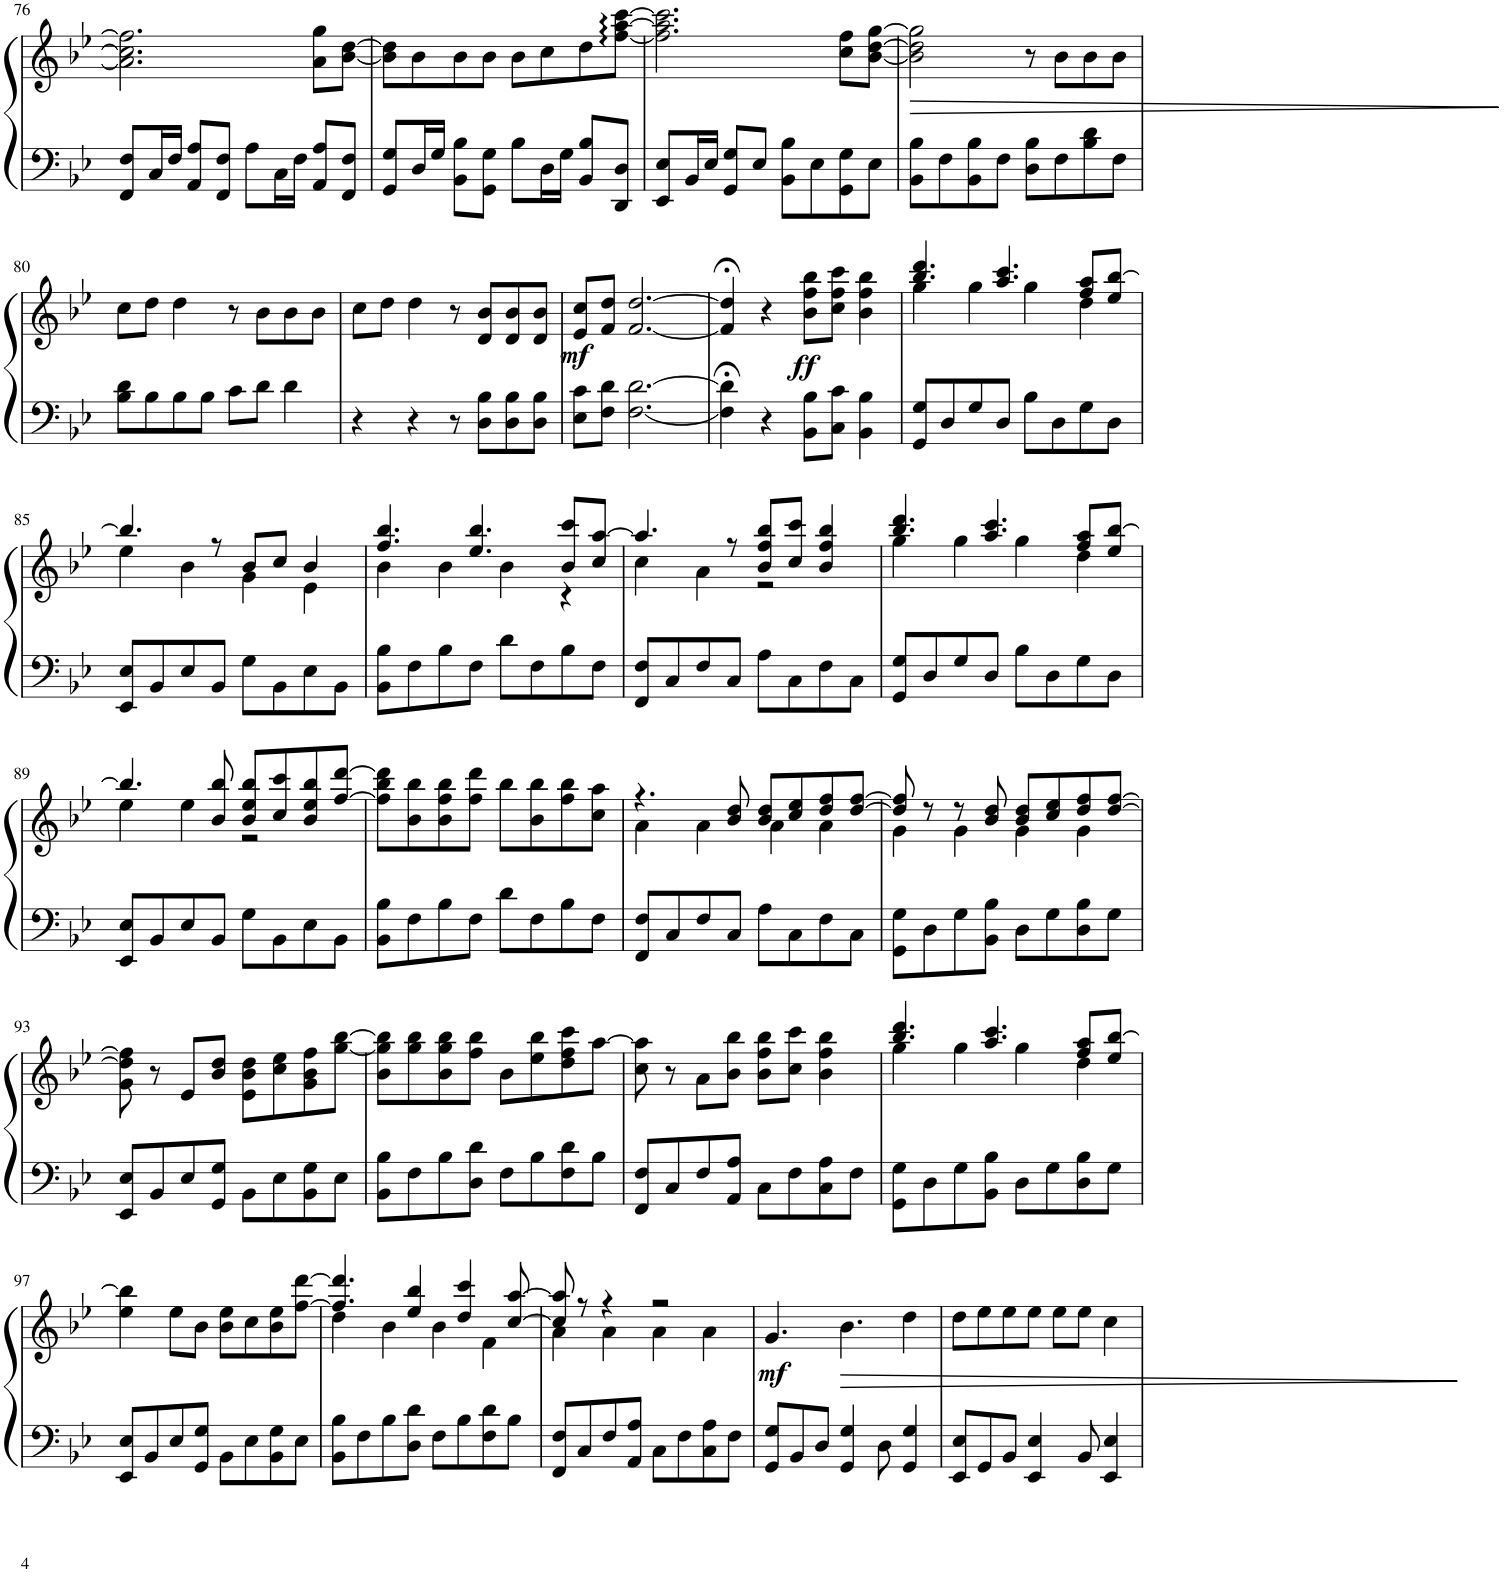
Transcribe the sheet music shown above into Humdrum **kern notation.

**kern	**kern	**dynam
*part1	*part1	*part1
*staff2	*staff1	*staff1/2
*I"Piano	*	*
*I'Pno.	*	*
!!LO:PB:g=z
*clefF4	*clefG2	*
*k[b-e-]	*k[b-e-]	*
*M4/4	*M4/4	*
=76	=76	=76
8FF/ 8F/L	2.a\] 2.cc\] 2.ff\]	.
16C/L	.	.
16F/JJ	.	.
8AA/ 8A/L	.	.
8FF/ 8F/J	.	.
8A\L	.	.
16C\L	.	.
16F\JJ	.	.
8AA/ 8A/L	8a\ 8gg\L	.
8FF/ 8F/J	[8b-\ [8dd\J	.
=77	=77	=77
8GG/ 8G/L	8b-\] 8dd\]L	.
16D/L	8b-\	.
16G/JJ	.	.
8BB-\ 8B-\L	8b-\	.
8GG\ 8G\J	8b-\J	.
8B-\L	8b-\L	.
16D\L	8cc\	.
16G\JJ	.	.
8BB-/ 8B-/L	8dd\	.
8DD/ 8D/J	[8ff\ [8aa\ [8ccc\J	.
=78	=78	=78
8EE-/ 8E-/L	2.ff\] 2.aa\] 2.ccc\]	.
16BB-/L	.	.
16E-/JJ	.	.
8GG/ 8G/L	.	.
8E-/J	.	.
8BB-\ 8B-\L	.	.
8E-\	.	.
8GG\ 8G\	8cc\ 8ff\L	.
8E-\J	[8b-\ [8dd\ [8gg\J	.
=79	=79	=79
!	!	!LO:HP:b
8BB-\ 8B-\L	2b-\] 2dd\] 2gg\]	>
8F\	.	.
8BB-\ 8B-\	.	.
8F\J	.	.
8D\ 8B-\L	8r	.
8F\	8b-\L	.
8B-\ 8d\	8b-\	.
8F\J	8b-\J	.
.	.	]
!!LO:LB:g=z
=80	=80	=80
8B-\ 8d\L	8cc\L	.
8B-\	8dd\J	.
8B-\	4dd\	.
8B-\J	.	.
8c\L	8r	.
8d\J	8b-\L	.
4d\	8b-\	.
.	8b-\J	.
=81	=81	=81
4r	8cc\L	.
.	8dd\J	.
4r	4dd\	.
8r	8r	.
8D\ 8B-\L	8d/ 8b-/L	.
8D\ 8B-\	8d/ 8b-/	.
8D\ 8B-\J	8d/ 8b-/J	.
=82	=82	=82
!	!	!LO:DY:b
8E-\ 8c\L	8e-/ 8cc/L	mf
8F\ 8d\J	8f/ 8dd/J	.
[2.F\ [2.d\	[2.f/ [2.dd/	.
=83	=83	=83
4F\];< 4d\];<	4f/];< 4dd/];<	.
4r	4r	.
!	!	!LO:DY:b
8BB-\ 8B-\L	8b-\ 8ff\ 8bb-\L	ff
8C\ 8c\J	8cc\ 8ff\ 8ccc\J	.
4BB-\ 4B-\	4b-\ 4ff\ 4bb-\	.
=84	=84	=84
*	*^	*
8GG/ 8G/L	4.bb-/ 4.ddd/	4gg\	.
8D/	.	.	.
8G/	.	4gg\	.
8D/J	4.aa/ 4.ccc/	.	.
8B-\L	.	4gg\	.
8D\	.	.	.
8G\	8ff/ 8aa/L	4dd\	.
8D\J	8ee-/ [8bb-/J	.	.
!!LO:LB:g=z	!!
=85	=85	=85	=85
8EE-/ 8E-/L	4.bb-/]	4ee-\	.
8BB-/	.	.	.
8E-/	.	4b-\	.
8BB-/J	8r	.	.
8G\L	8b-/L	4g\	.
8BB-\	8cc/J	.	.
8E-\	4b-/	4e-\	.
8BB-\J	.	.	.
=86	=86	=86	=86
8BB-\ 8B-\L	4.ff/ 4.bb-/	4b-\	.
8F\	.	.	.
8B-\	.	4b-\	.
8F\J	4.ee-/ 4.bb-/	.	.
8d\L	.	4b-\	.
8F\	.	.	.
8B-\	8b-/ 8ccc/L	4r	.
8F\J	8cc/ [8aa/J	.	.
=87	=87	=87	=87
8FF/ 8F/L	4.aa/]	4cc\	.
8C/	.	.	.
8F/	.	4a\	.
8C/J	8r	.	.
8A\L	8b-/ 8ff/ 8bb-/L	2r	.
8C\	8cc/ 8ccc/J	.	.
8F\	4b-/ 4ff/ 4bb-/	.	.
8C\J	.	.	.
=88	=88	=88	=88
8GG/ 8G/L	4.bb-/ 4.ddd/	4gg\	.
8D/	.	.	.
8G/	.	4gg\	.
8D/J	4.aa/ 4.ccc/	.	.
8B-\L	.	4gg\	.
8D\	.	.	.
8G\	8ff/ 8aa/L	4dd\	.
8D\J	8ee-/ [8bb-/J	.	.
!!LO:LB:g=z	!!
=89	=89	=89	=89
8EE-/ 8E-/L	4.bb-/]	4ee-\	.
8BB-/	.	.	.
8E-/	.	4ee-\	.
8BB-/J	8b-/ 8bb-/	.	.
8G\L	8b-/ 8ee-/ 8bb-/L	2r	.
8BB-\	8cc/ 8ccc/	.	.
8E-\	8b-/ 8ee-/ 8bb-/	.	.
8BB-\J	[8ff/ [8ddd/J	.	.
*	*v	*v	*
=90	=90	=90
8BB-\ 8B-\L	8ff\] 8bb-\ 8ddd\]L	.
8F\	8b-\ 8bb-\	.
8B-\	8b-\ 8ff\ 8bb-\	.
8F\J	8ff\ 8ddd\J	.
8d\L	8bb-\L	.
8F\	8b-\ 8bb-\	.
8B-\	8ff\ 8bb-\	.
8F\J	8cc\ 8aa\J	.
=91	=91	=91
*	*^	*
8FF/ 8F/L	4.r	4a\	.
8C/	.	.	.
8F/	.	4a\	.
8C/J	8b-/ 8dd/	.	.
8A\L	8b-/ 8dd/L	4a\	.
8C\	8cc/ 8ee-/	.	.
8F\	8dd/ 8ff/	4a\	.
8C\J	[8dd/ [8ff/J	.	.
=92	=92	=92	=92
8GG\ 8G\L	8dd/] 8ff/]	4g\	.
8D\	8r	.	.
8G\	8r	4g\	.
8BB-\ 8B-\J	8b-/ 8dd/	.	.
8D\L	8b-/ 8dd/L	4g\	.
8G\	8cc/ 8ee-/	.	.
8D\ 8B-\	8dd/ 8ff/	4g\	.
8G\J	[8dd/ [8ff/J	.	.
*	*v	*v	*
!!LO:LB:g=z
=93	=93	=93
8EE-/ 8E-/L	8g\ 8dd\] 8ff\]	.
8BB-/	8r	.
8E-/	8e-/L	.
8GG/ 8G/J	8b-/ 8dd/J	.
8BB-\L	8e-\ 8b-\ 8dd\L	.
8E-\	8cc\ 8ee-\	.
8BB-\ 8G\	8g\ 8b-\ 8ff\	.
8E-\J	[8gg\ [8bb-\J	.
=94	=94	=94
8BB-\ 8B-\L	8b-\ 8gg\] 8bb-\]L	.
8F\	8gg\ 8bb-\	.
8B-\	8b-\ 8gg\ 8bb-\	.
8D\ 8d\J	8ff\ 8bb-\J	.
8F\L	8b-\L	.
8B-\	8ee-\ 8bb-\	.
8F\ 8d\	8dd\ 8ff\ 8ccc\	.
8B-\J	[8aa\J	.
=95	=95	=95
8FF/ 8F/L	8cc\ 8aa\]	.
8C/	8r	.
8F/	8a\L	.
8AA/ 8A/J	8b-\ 8bb-\J	.
8C\L	8b-\ 8ff\ 8bb-\L	.
8F\	8cc\ 8ccc\J	.
8C\ 8A\	4b-\ 4ff\ 4bb-\	.
8F\J	.	.
=96	=96	=96
*	*^	*
8GG\ 8G\L	4.bb-/ 4.ddd/	4gg\	.
8D\	.	.	.
8G\	.	4gg\	.
8BB-\ 8B-\J	4.aa/ 4.ccc/	.	.
8D\L	.	4gg\	.
8G\	.	.	.
8D\ 8B-\	8ff/ 8aa/L	4dd\	.
8G\J	8ee-/ [8bb-/J	.	.
*	*v	*v	*
!!LO:LB:g=z
=97	=97	=97
8EE-/ 8E-/L	4ee-\ 4bb-\]	.
8BB-/	.	.
8E-/	8ee-\L	.
8GG/ 8G/J	8b-\J	.
8BB-\L	8b-\ 8ee-\L	.
8E-\	8cc\	.
8BB-\ 8G\	8b-\ 8ee-\	.
8E-\J	[8ff\ [8ddd\J	.
=98	=98	=98
*	*^	*
8BB-\ 8B-\L	4.ff/] 4.ddd/]	4dd\	.
8F\	.	.	.
8B-\	.	4b-\	.
8D\ 8d\J	4ee-/ 4bb-/	.	.
8F\L	.	4b-\	.
8B-\	4dd/ 4ccc/	.	.
8F\ 8d\	.	4f\	.
8B-\J	[8cc/ [8aa/	.	.
=99	=99	=99	=99
8FF/ 8F/L	8cc/] 8aa/]	4a\	.
8C/	8r	.	.
8F/	4r	4a\	.
8AA/ 8A/J	.	.	.
8C\L	2r	4a\	.
8F\	.	.	.
8C\ 8A\	.	4a\	.
8F\J	.	.	.
*	*v	*v	*
=100	=100	=100
!	!	!LO:DY:b
8GG/ 8G/L	4.g/	mf
8BB-/	.	.
8D/J	.	.
!	!	!LO:HP:b
4GG/ 4G/	4.b-\	>
8D\	.	.
4GG/ 4G/	4dd\	.
.	.	]
=101	=101	=101
8EE-/ 8E-/L	8dd\L	.
8GG/	8ee-\	.
8BB-/J	8ee-\	.
4EE-/ 4E-/	8ee-\J	.
.	8ee-\L	.
8BB-/	8ee-\J	.
4EE-/ 4E-/	4cc\	.
=	=	=
*-	*-	*-
